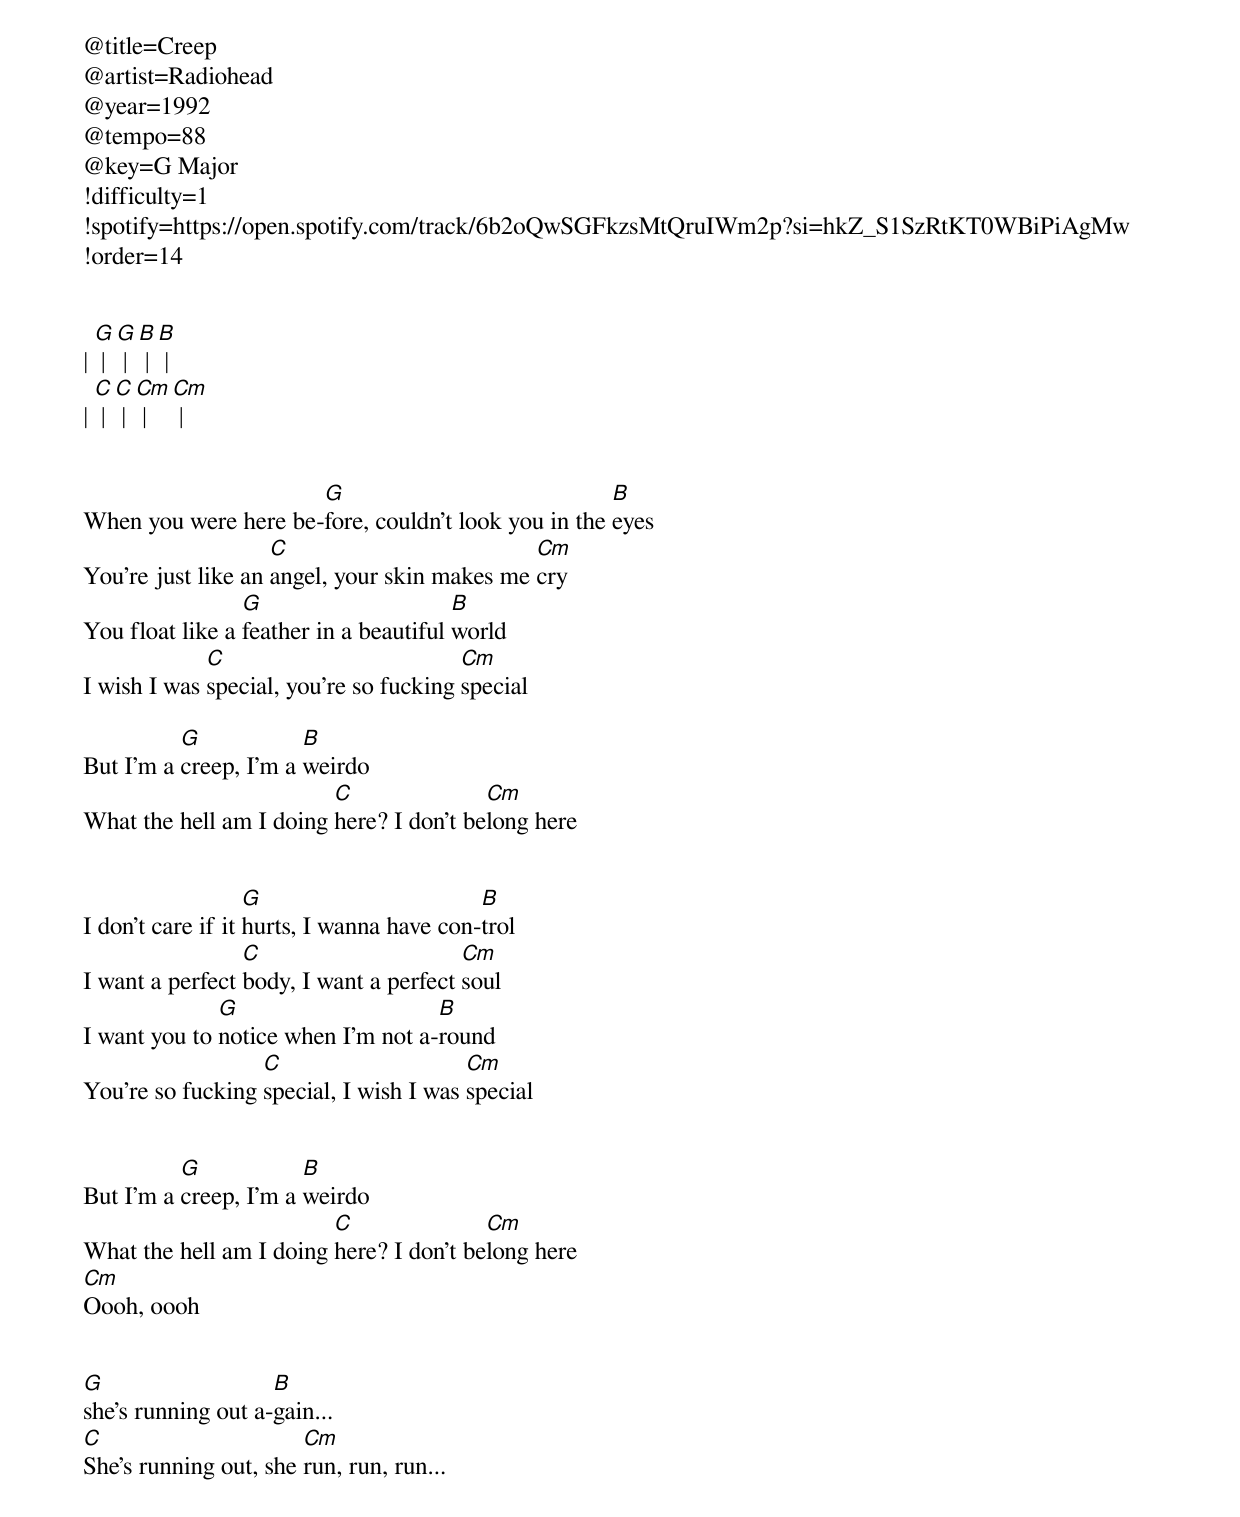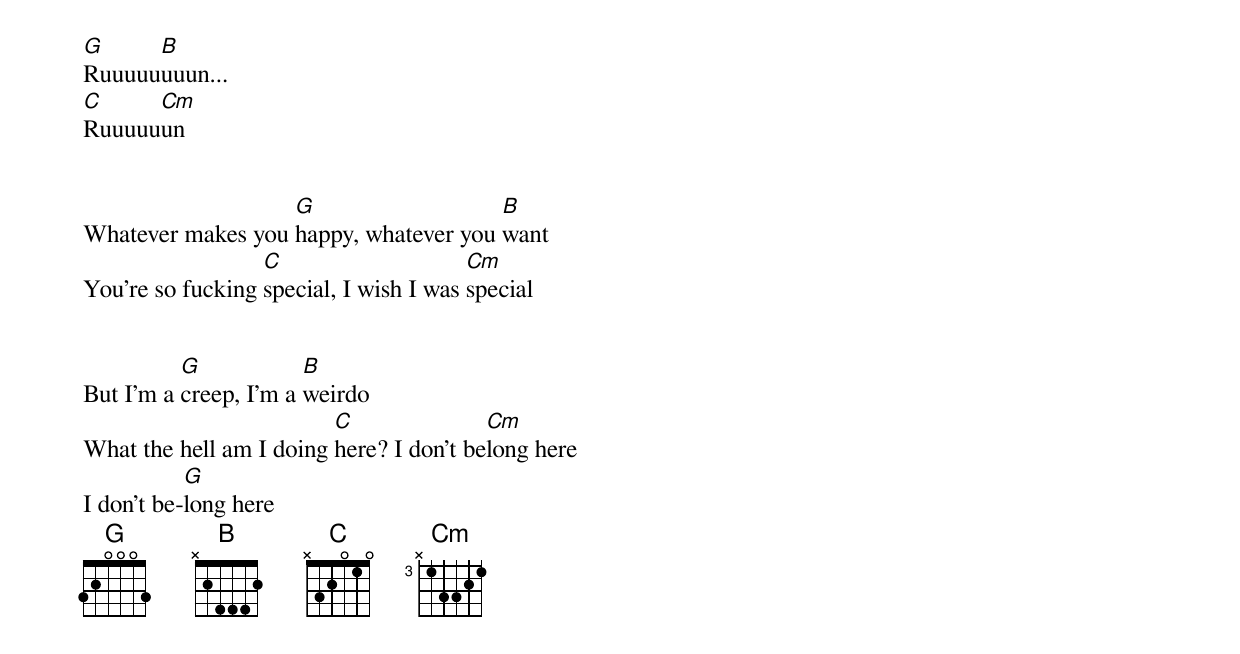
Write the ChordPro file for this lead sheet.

@title=Creep
@artist=Radiohead
@year=1992
@tempo=88
@key=G Major
!difficulty=1
!spotify=https://open.spotify.com/track/6b2oQwSGFkzsMtQruIWm2p?si=hkZ_S1SzRtKT0WBiPiAgMw
!order=14


| [G] | [G] | [B] | [B] |
| [C] | [C] | [Cm] | [Cm] |


When you were here be-[G]fore, couldn't look you in the [B]eyes
You're just like an [C]angel, your skin makes me [Cm]cry
You float like a [G]feather in a beautiful [B]world
I wish I was [C]special, you're so fucking [Cm]special

But I'm a [G]creep, I'm a [B]weirdo
What the hell am I doing [C]here? I don't be[Cm]long here


I don't care if it [G]hurts, I wanna have con-[B]trol
I want a perfect [C]body, I want a perfect [Cm]soul
I want you to [G]notice when I'm not a-[B]round
You're so fucking [C]special, I wish I was [Cm]special


But I'm a [G]creep, I'm a [B]weirdo
What the hell am I doing [C]here? I don't be[Cm]long here
[Cm]Oooh, oooh


[G]she's running out a-[B]gain...
[C]She's running out, she [Cm]run, run, run...
[G]Ruuuuu[B]uuun...
[C]Ruuuuu[Cm]un


Whatever makes you [G]happy, whatever you [B]want
You're so fucking [C]special, I wish I was [Cm]special


But I'm a [G]creep, I'm a [B]weirdo
What the hell am I doing [C]here? I don't be[Cm]long here
I don't be-[G]long here
